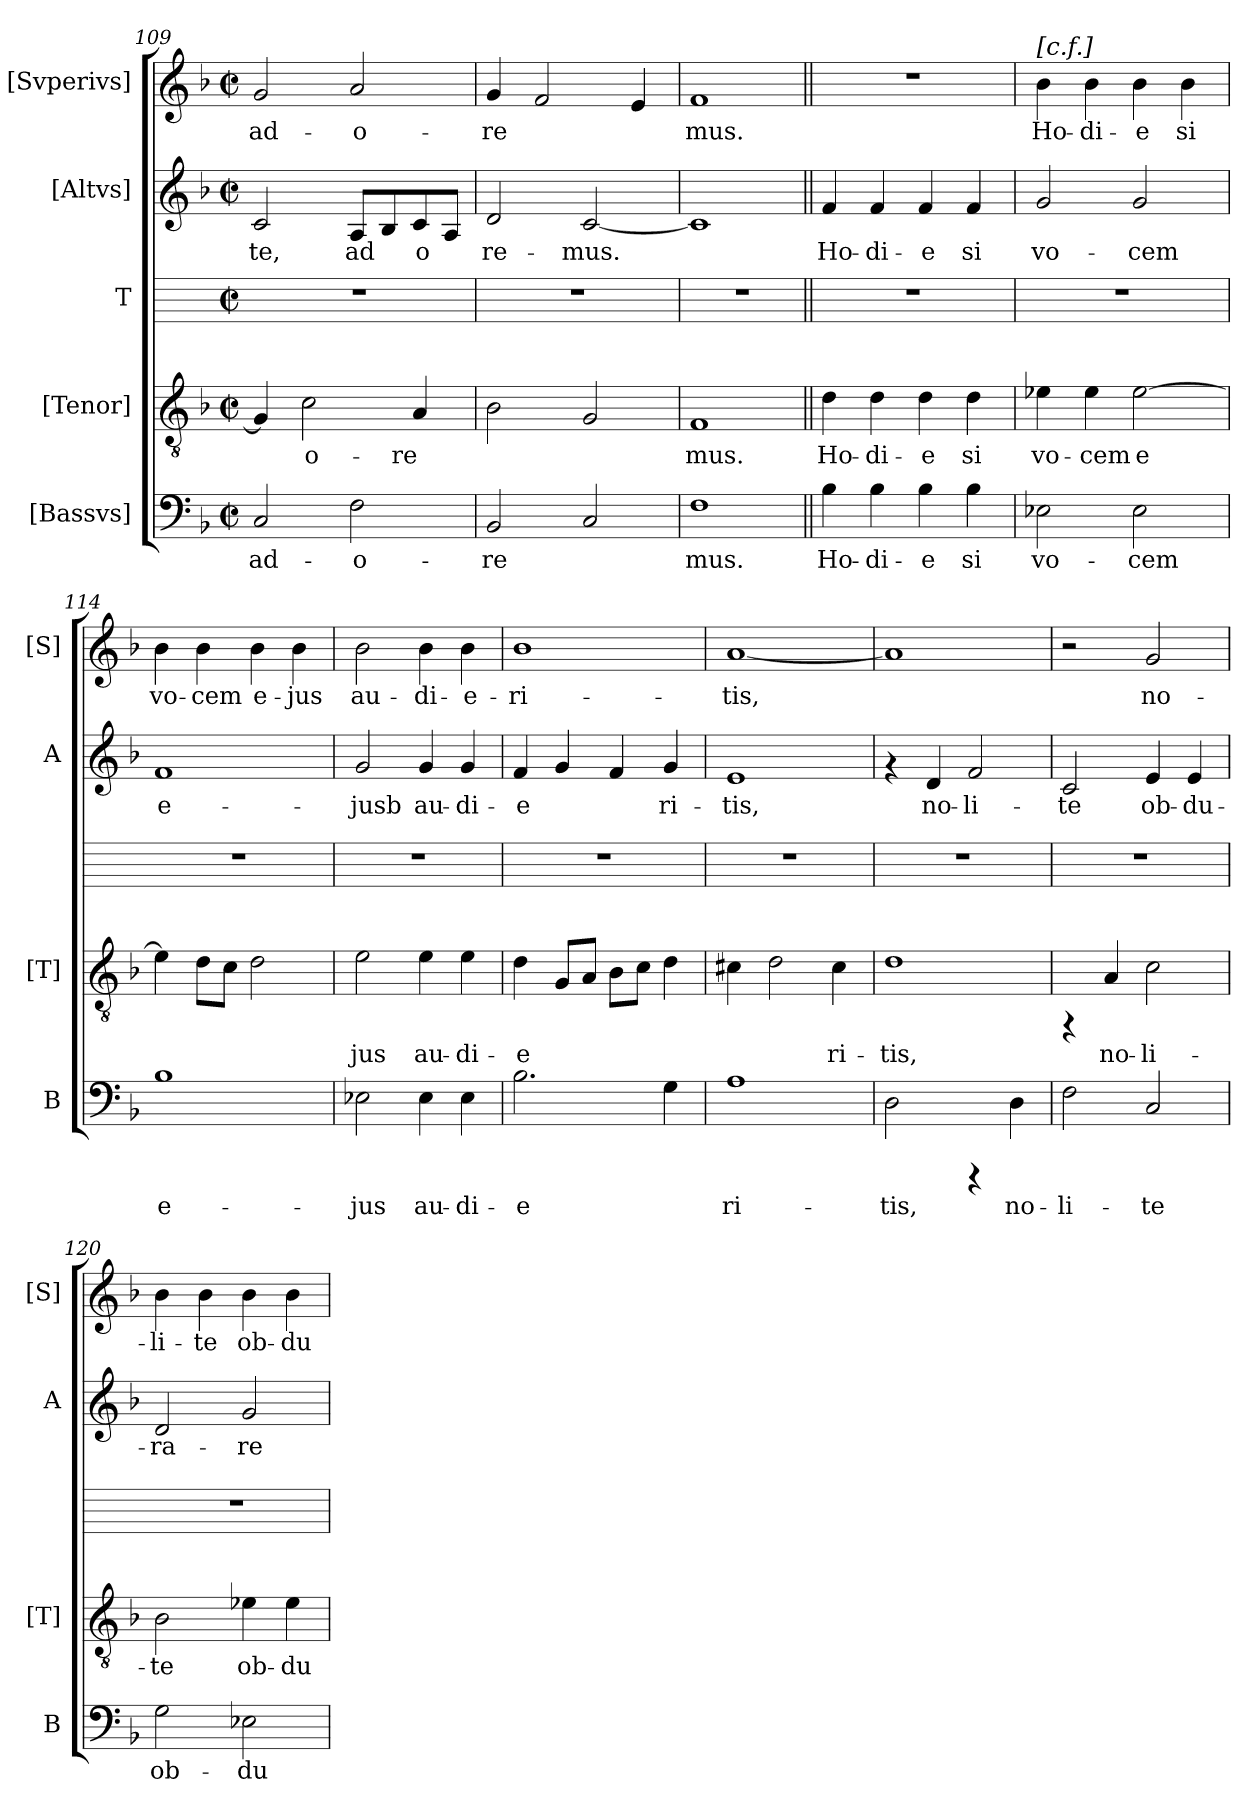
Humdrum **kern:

**kern	**text	**kern	**text	**kern	**kern	**text	**kern	**text
*part5	*part5	*part4	*part4	*part3	*part2	*part2	*part1	*part1
*staff5	*staff5	*staff4	*staff4	*staff3	*staff2	*staff2	*staff1	*staff1
*I"[Bassvs]	*	*I"[Tenor]	*	*I"T	*I"[Altvs]	*	*I"[Svperivs]	*
*I'B	*	*I'[T]	*	*	*I'A	*	*I'[S]	*
*clefF4	*	*clefGv2	*	*	*clefG2	*	*clefG2	*
*k[b-]	*	*k[b-]	*	*k[]	*k[b-]	*	*k[b-]	*
*F:	*	*F:	*	*C:	*F:	*	*F:	*
*M2/2	*	*M2/2	*	*M2/2	*M2/2	*	*M2/2	*
*met(c|)	*	*met(c|)	*	*met(c|)	*met(c|)	*	*met(c|)	*
=109	=109	=109	=109	=109	=109	=109	=109	=109
!	!LO:LY:b:cj	!	!LO:LY:b:cj	!	!	!LO:LY:b:cj	!	!LO:LY:b:cj
2C/	ad-	4G/]	--	1r	2c/	-te,	2g/	ad-
!	!	!	!LO:LY:b:cj	!	!	!	!	!
.	.	2c\	-o-	.	.	.	.	.
!	!LO:LY:b:cj	!	!	!	!	!LO:LY:b:cj	!	!LO:LY:b:cj
2F\	-o-	.	.	.	8A/L	ad-	2a/	-o-
!	!	!	!	!	!	!LO:LY:b:cj	!	!
.	.	.	.	.	8B-/	--	.	.
!	!	!	!LO:LY:b:cj	!	!	!LO:LY:b:cj	!	!
.	.	4A/	-re-	.	8c/	-o-	.	.
!	!	!	!	!	!	!LO:LY:b:cj	!	!
.	.	.	.	.	8A/J	--	.	.
=110	=110	=110	=110	=110	=110	=110	=110	=110
!	!LO:LY:b:cj	!	!LO:LY:b:cj	!	!	!LO:LY:b:cj	!	!LO:LY:b:cj
2BB-/	-re-	2B-\	--	1r	2d/	-re-	4g/	-re-
!	!	!	!	!	!	!	!	!LO:LY:b:cj
.	.	.	.	.	.	.	2f/	--
!	!LO:LY:b:cj	!	!LO:LY:b:cj	!	!	!LO:LY:b:cj	!	!
2C/	--	2G/	--	.	[<2c/	-mus.	.	.
!	!	!	!	!	!	!	!	!LO:LY:b:cj
.	.	.	.	.	.	.	4e/	--
=111	=111	=111	=111	=111	=111	=111	=111	=111
!	!LO:LY:b:cj	!	!LO:LY:b:cj	!	!	!LO:LY:b:cj	!	!LO:LY:b:cj
1F	-mus.	1F	-mus.	1r	1c]	.	1f	-mus.
=112||	=112||	=112||	=112||	=112||	=112||	=112||	=112||	=112||
!	!LO:LY:b:cj	!	!LO:LY:b:cj	!	!	!LO:LY:b:cj	!	!
4B-\	Ho-	4d\	Ho-	1r	4f/	Ho-	1r	.
!	!LO:LY:b:cj	!	!LO:LY:b:cj	!	!	!LO:LY:b:cj	!	!
4B-\	-di-	4d\	-di-	.	4f/	-di-	.	.
!	!LO:LY:b:cj	!	!LO:LY:b:cj	!	!	!LO:LY:b:cj	!	!
4B-\	-e	4d\	-e	.	4f/	-e	.	.
!	!LO:LY:b:cj	!	!LO:LY:b:cj	!	!	!LO:LY:b:cj	!	!
4B-\	si	4d\	si	.	4f/	si	.	.
!!LO:PB:g=z
=113	=113	=113	=113	=113	=113	=113	=113	=113
!	!	!	!	!	!	!	!LO:TX:a:t=[c.f.]	!
!	!LO:LY:b:cj	!	!LO:LY:b:cj	!	!	!LO:LY:b:cj	!	!LO:LY:b:cj
2E-X\	vo-	4e-X\	vo-	1r	2g/	vo-	4b-\	Ho-
!	!	!	!LO:LY:b:cj	!	!	!	!	!LO:LY:b:cj
.	.	4e-\	-cem	.	.	.	4b-\	-di-
!	!LO:LY:b:cj	!	!LO:LY:b:cj	!	!	!LO:LY:b:cj	!	!LO:LY:b:cj
2E-\	-cem	[>2e-\	e-	.	2g/	-cem	4b-\	-e
!	!	!	!	!	!	!	!	!LO:LY:b:cj
.	.	.	.	.	.	.	4b-\	si
=114	=114	=114	=114	=114	=114	=114	=114	=114
!	!LO:LY:b:cj	!	!LO:LY:b:cj	!	!	!LO:LY:b:cj	!	!LO:LY:b:cj
1B-	e-	4e-\]	--	1r	1f	e-	4b-\	vo-
!	!	!	!LO:LY:b:cj	!	!	!	!	!LO:LY:b:cj
.	.	8d\L	--	.	.	.	4b-\	-cem
!	!	!	!LO:LY:b:cj	!	!	!	!	!
.	.	8c\J	--	.	.	.	.	.
!	!	!	!LO:LY:b:cj	!	!	!	!	!LO:LY:b:cj
.	.	2d\	--	.	.	.	4b-\	e-
!	!	!	!	!	!	!	!	!LO:LY:b:cj
.	.	.	.	.	.	.	4b-\	-jus
=115	=115	=115	=115	=115	=115	=115	=115	=115
!	!LO:LY:b:cj	!	!LO:LY:b:cj	!	!	!LO:LY:b:cj	!	!LO:LY:b:cj
2E-\	-jus	2e\	-jus	1r	2g/	-jusb	2b-\	au-
!	!LO:LY:b:cj	!	!LO:LY:b:cj	!	!	!LO:LY:b:cj	!	!LO:LY:b:cj
4E-\	au-	4e\	au-	.	4g/	au-	4b-\	-di-
!	!LO:LY:b:cj	!	!LO:LY:b:cj	!	!	!LO:LY:b:cj	!	!LO:LY:b:cj
4E-\	-di-	4e\	-di-	.	4g/	-di-	4b-\	-e-
=116	=116	=116	=116	=116	=116	=116	=116	=116
!	!LO:LY:b:cj	!	!LO:LY:b:cj	!	!	!LO:LY:b:cj	!	!LO:LY:b:cj
2.B-\	-e-	4d\	-e-	1r	4f/	-e-	1b-	-ri-
!	!	!	!LO:LY:b:cj	!	!	!LO:LY:b:cj	!	!
.	.	8G/L	--	.	4g/	--	.	.
!	!	!	!LO:LY:b:cj	!	!	!	!	!
.	.	8A/J	--	.	.	.	.	.
!	!	!	!LO:LY:b:cj	!	!	!LO:LY:b:cj	!	!
.	.	8B-\L	--	.	4f/	--	.	.
!	!	!	!LO:LY:b:cj	!	!	!	!	!
.	.	8c\J	--	.	.	.	.	.
!	!LO:LY:b:cj	!	!LO:LY:b:cj	!	!	!LO:LY:b:cj	!	!
4G\	--	4d\	--	.	4g/	-ri-	.	.
=117	=117	=117	=117	=117	=117	=117	=117	=117
!	!LO:LY:b:cj	!	!LO:LY:b:cj	!	!	!LO:LY:b:cj	!	!LO:LY:b:cj
1A	-ri-	4c#X\	--	1r	1e	-tis,	[<1a	-tis,
!	!	!	!LO:LY:b:cj	!	!	!	!	!
.	.	2d\	--	.	.	.	.	.
!	!	!	!LO:LY:b:cj	!	!	!	!	!
.	.	4c#\	-ri-	.	.	.	.	.
=118	=118	=118	=118	=118	=118	=118	=118	=118
!	!LO:LY:b:cj	!	!LO:LY:b:cj	!	!	!	!	!LO:LY:b:cj
2D\	-tis,	1d	-tis,	1r	4rf	.	1a]	.
!	!	!	!	!	!	!LO:LY:b:cj	!	!
.	.	.	.	.	4d/	no-	.	.
!	!	!	!	!	!	!LO:LY:b:cj	!	!
4rCCC	.	.	.	.	2f/	-li-	.	.
!	!LO:LY:b:cj	!	!	!	!	!	!	!
4D\	no-	.	.	.	.	.	.	.
!!LO:PB:g=z
=119	=119	=119	=119	=119	=119	=119	=119	=119
!	!LO:LY:b:cj	!	!	!	!	!LO:LY:b:cj	!	!
2F\	-li-	4rFF	.	1r	2c/	-te	2r	.
!	!	!	!LO:LY:b:cj	!	!	!	!	!
.	.	4A/	no-	.	.	.	.	.
!	!LO:LY:b:cj	!	!LO:LY:b:cj	!	!	!LO:LY:b:cj	!	!LO:LY:b:cj
2C/	-te	2c\	-li-	.	4e/	ob-	2g/	no-
!	!	!	!	!	!	!LO:LY:b:cj	!	!
.	.	.	.	.	4e/	-du-	.	.
=120	=120	=120	=120	=120	=120	=120	=120	=120
!	!LO:LY:b:cj	!	!LO:LY:b:cj	!	!	!LO:LY:b:cj	!	!LO:LY:b:cj
2G\	ob-	2B-\	-te	1r	2d/	-ra-	4b-\	-li-
!	!	!	!	!	!	!	!	!LO:LY:b:cj
.	.	.	.	.	.	.	4b-\	-te
!	!LO:LY:b:cj	!	!LO:LY:b:cj	!	!	!LO:LY:b:cj	!	!LO:LY:b:cj
2E-X\	-du-	4e-X\	ob-	.	2g/	-re	4b-\	ob-
!	!	!	!LO:LY:b:cj	!	!	!	!	!LO:LY:b:cj
.	.	4e-\	-du-	.	.	.	4b-\	-du-
=	=	=	=	=	=	=	=	=
*-	*-	*-	*-	*-	*-	*-	*-	*-
